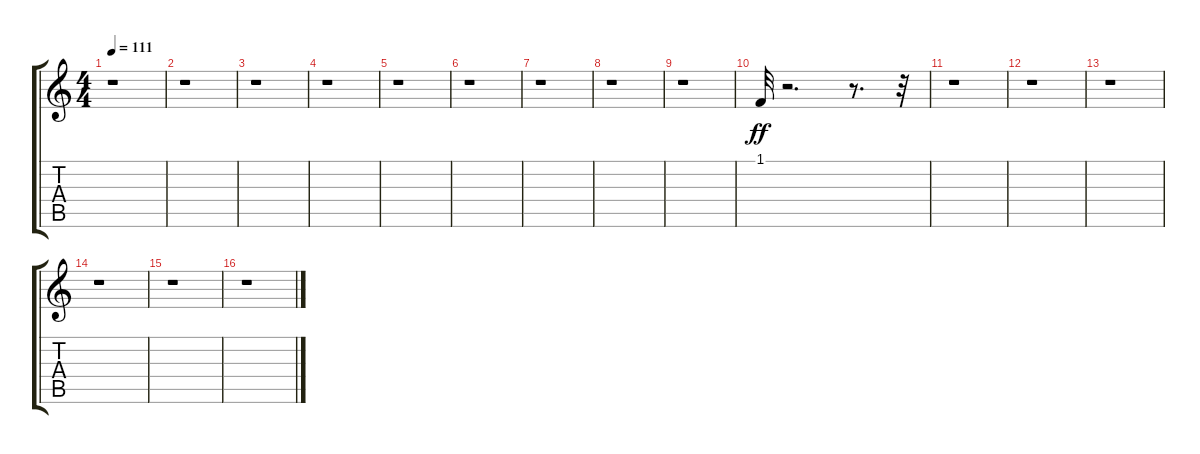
\track "" {instrument synthstrings1}
\staff {score tabs}
\tuning (E4 B3 G3 D3 A2 E2) {hide}
\ts (4 4)
\tempo 111
\clef g2
\ks c
r.1{dy ff} |
r.1 |
r.1 |
r.1 |
r.1 |
r.1 |
r.1 |
r.1 |
r.1 |
1.1.32 r.2{d} r.8{d} r.32 |
r.1 |
r.1 |
r.1 |
r.1 |
r.1 |
r.1
